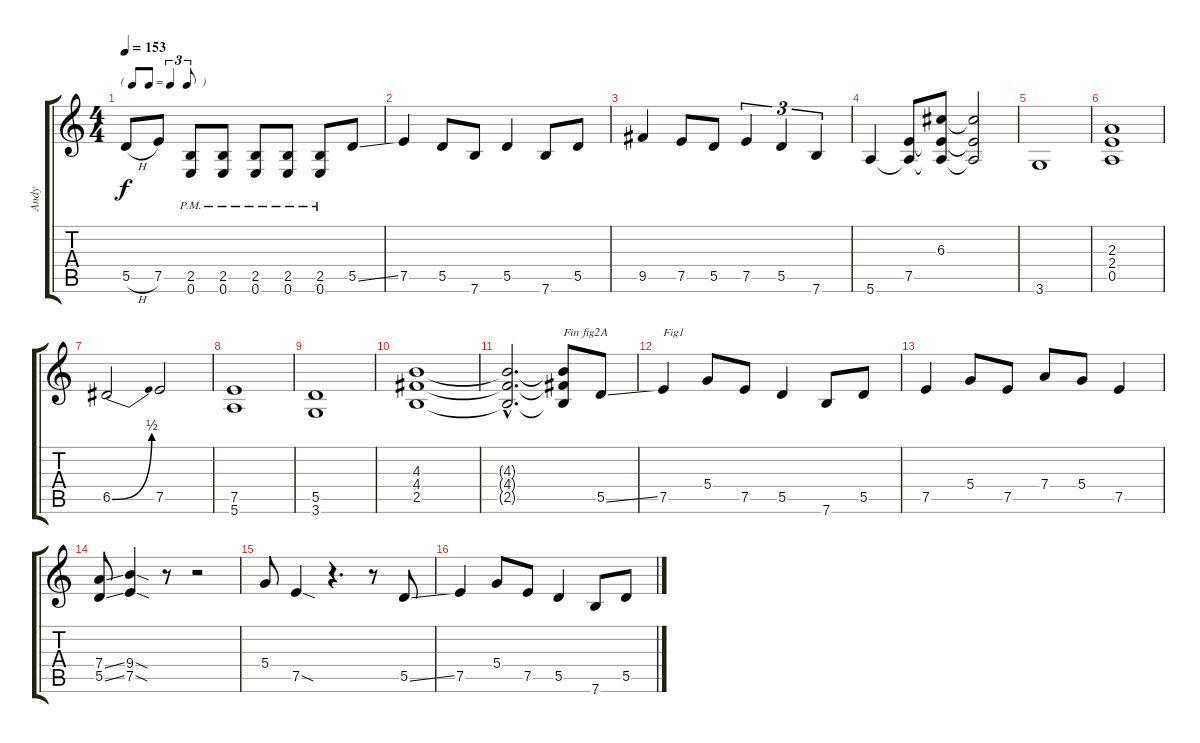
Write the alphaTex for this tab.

\track ("Andy" "Andy") {instrument overdrivenguitar}
\staff {score tabs}
\tuning (E4 B3 G3 D3 A2 E2) {hide}
\ts (4 4)
\tf triplet8th
\tempo 153
\clef g2
\ks c
5.5{h}.8{dy f} 7.5.8 (2.5{pm} 0.6{pm}).8 (2.5{pm} 0.6{pm}).8 (2.5{pm} 0.6{pm}).8 (2.5{pm} 0.6{pm}).8 (2.5{pm} 0.6{pm}).8 5.5{ss}.8 |
7.5.4 5.5.8 7.6.8 5.5.4 7.6.8 5.5.8 |
9.5.4 7.5.8 5.5.8 7.5.4{tu (3 2)} 5.5.4{tu (3 2)} 7.6.4{tu (3 2)} |
5.6.4 (7.5 5.6{t}).8 (6.3 7.5{t} 5.6{t}).8 (6.3{t} 7.5{t} 5.6{t}).2 |
3.6.1 |
(2.3 2.4 0.5).1 |
6.5{be (bend 0 0 60 2)}.2 7.5.2 |
(7.5 5.6).1 |
(5.5 3.6).1 |
(4.3 4.4 2.5).1 |
(4.3{hac t} 4.4{hac t} 2.5{hac t}).2{d} (4.3{t} 4.4{t} 2.5{t}).8{txt "Fin fig2A"} 5.5{ss}.8 |
7.5.4{txt "Fig1"} 5.4.8 7.5.8 5.5.4 7.6.8 5.5.8 |
7.5.4 5.4.8 7.5.8 7.4.8 5.4.8 7.5.4 |
(7.4{ss} 5.5{ss}).8 (9.4{sod} 7.5{sod}).4 r.8 r.2 |
5.4.8 7.5{sod}.4 r.4{d} r.8 5.5{ss}.8 |
7.5.4 5.4.8 7.5.8 5.5.4 7.6.8 5.5.8
